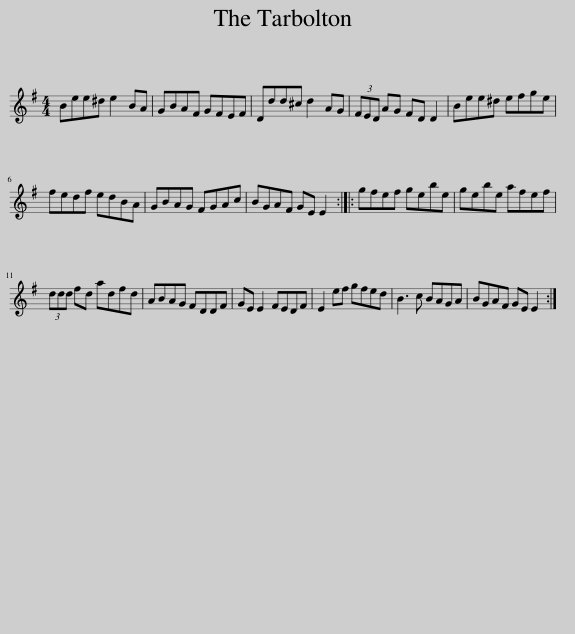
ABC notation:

X:1
L:1/8
M:4/4
I:linebreak $
K:Emin
V:1 treble
V:1
 Bee^d e2 BA | GBAF GFEF | Ddd^c d2 AG | (3FED AG FD D2 | Bee^d efge |$ %5
 fedf edBA | GBAG FGAc | BGAF GE E2 :: gfef gebe | gebe afef |$ %10
 (3ddd fd adfd | ABAG FDDF | GE E2 FEDF | E2 ef gfed | B3 c BAGA | %15
 BGAF GE E2 :| %16
